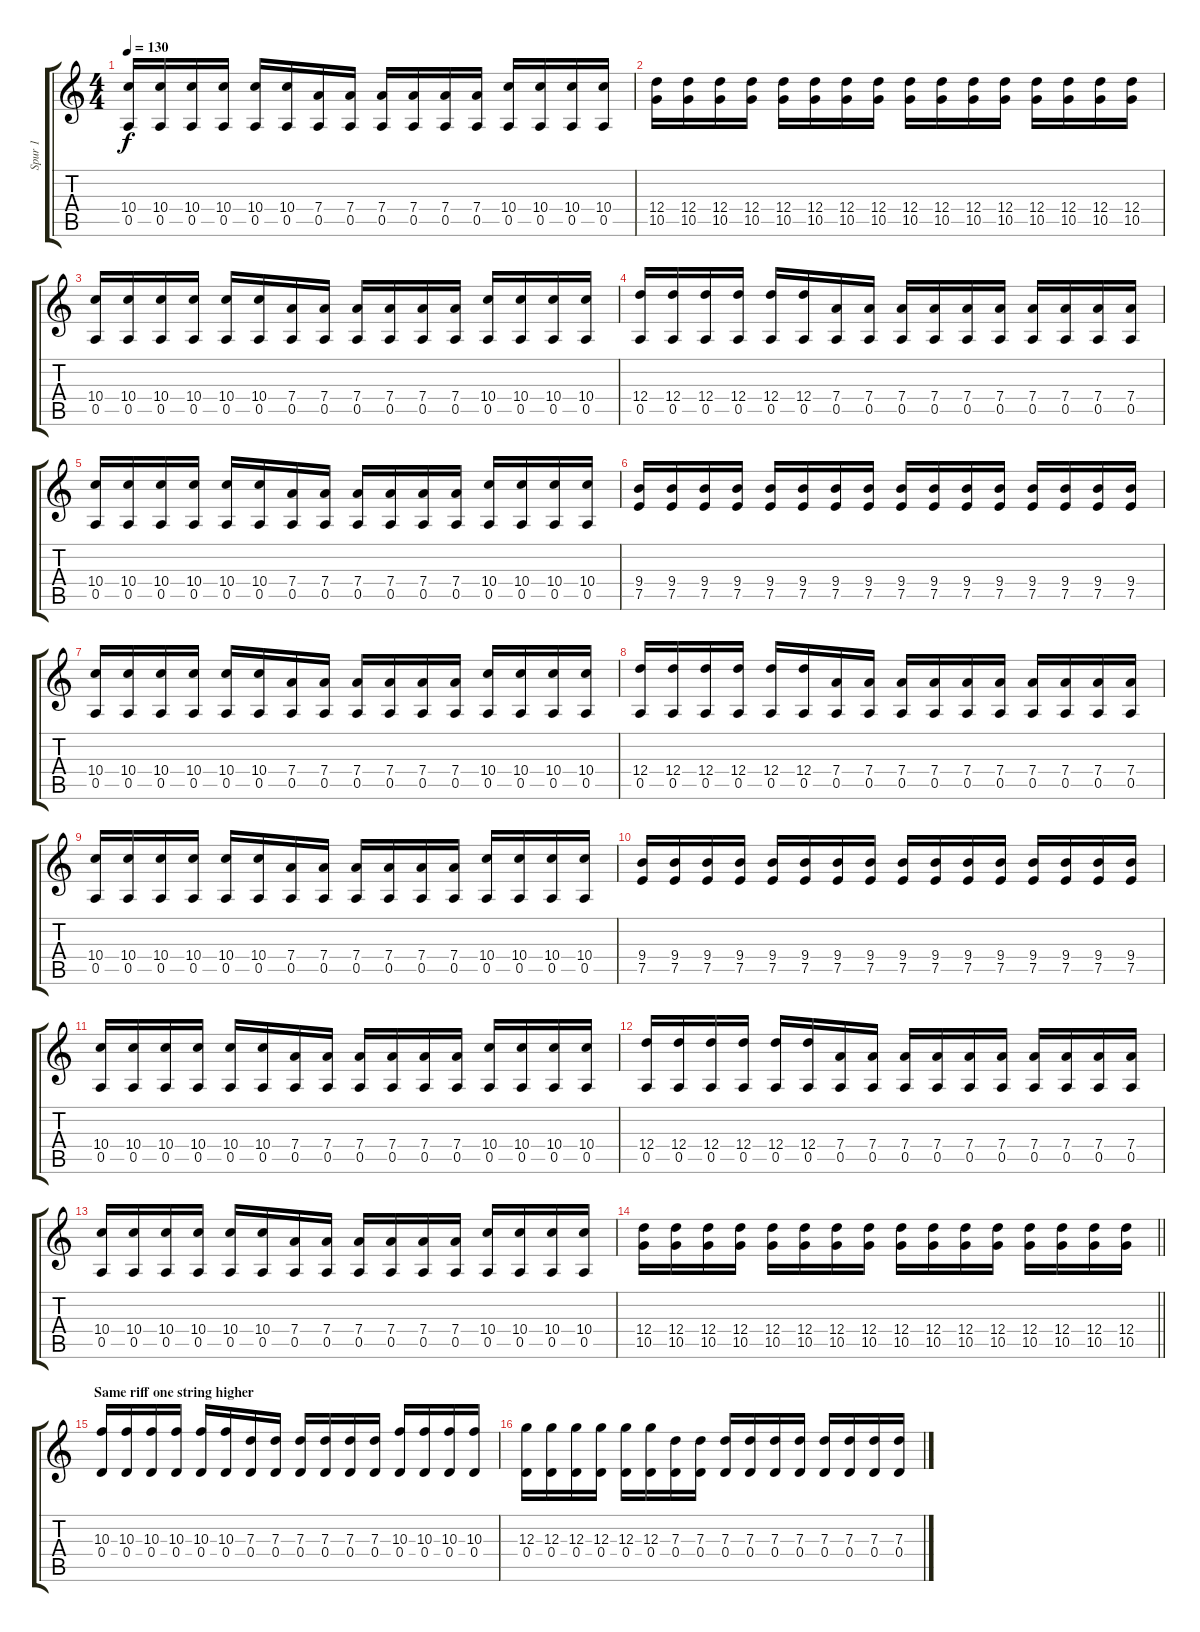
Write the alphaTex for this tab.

\track ("Spur 1" "Spur 1") {instrument distortionguitar}
\staff {score tabs}
\tuning (E4 B3 G3 D3 A2 E2) {hide}
\ts (4 4)
\tempo 130
\clef g2
\ks c
(10.4 0.5).16{dy f} (10.4 0.5).16 (10.4 0.5).16 (10.4 0.5).16 (10.4 0.5).16 (10.4 0.5).16 (7.4 0.5).16 (7.4 0.5).16 (7.4 0.5).16 (7.4 0.5).16 (7.4 0.5).16 (7.4 0.5).16 (10.4 0.5).16 (10.4 0.5).16 (10.4 0.5).16 (10.4 0.5).16 |
(12.4 10.5).16 (12.4 10.5).16 (12.4 10.5).16 (12.4 10.5).16 (12.4 10.5).16 (12.4 10.5).16 (12.4 10.5).16 (12.4 10.5).16 (12.4 10.5).16 (12.4 10.5).16 (12.4 10.5).16 (12.4 10.5).16 (12.4 10.5).16 (12.4 10.5).16 (12.4 10.5).16 (12.4 10.5).16 |
(10.4 0.5).16 (10.4 0.5).16 (10.4 0.5).16 (10.4 0.5).16 (10.4 0.5).16 (10.4 0.5).16 (7.4 0.5).16 (7.4 0.5).16 (7.4 0.5).16 (7.4 0.5).16 (7.4 0.5).16 (7.4 0.5).16 (10.4 0.5).16 (10.4 0.5).16 (10.4 0.5).16 (10.4 0.5).16 |
(12.4 0.5).16 (12.4 0.5).16 (12.4 0.5).16 (12.4 0.5).16 (12.4 0.5).16 (12.4 0.5).16 (7.4 0.5).16 (7.4 0.5).16 (7.4 0.5).16 (7.4 0.5).16 (7.4 0.5).16 (7.4 0.5).16 (7.4 0.5).16 (7.4 0.5).16 (7.4 0.5).16 (7.4 0.5).16 |
(10.4 0.5).16 (10.4 0.5).16 (10.4 0.5).16 (10.4 0.5).16 (10.4 0.5).16 (10.4 0.5).16 (7.4 0.5).16 (7.4 0.5).16 (7.4 0.5).16 (7.4 0.5).16 (7.4 0.5).16 (7.4 0.5).16 (10.4 0.5).16 (10.4 0.5).16 (10.4 0.5).16 (10.4 0.5).16 |
(9.4 7.5).16 (9.4 7.5).16 (9.4 7.5).16 (9.4 7.5).16 (9.4 7.5).16 (9.4 7.5).16 (9.4 7.5).16 (9.4 7.5).16 (9.4 7.5).16 (9.4 7.5).16 (9.4 7.5).16 (9.4 7.5).16 (9.4 7.5).16 (9.4 7.5).16 (9.4 7.5).16 (9.4 7.5).16 |
(10.4 0.5).16 (10.4 0.5).16 (10.4 0.5).16 (10.4 0.5).16 (10.4 0.5).16 (10.4 0.5).16 (7.4 0.5).16 (7.4 0.5).16 (7.4 0.5).16 (7.4 0.5).16 (7.4 0.5).16 (7.4 0.5).16 (10.4 0.5).16 (10.4 0.5).16 (10.4 0.5).16 (10.4 0.5).16 |
(12.4 0.5).16 (12.4 0.5).16 (12.4 0.5).16 (12.4 0.5).16 (12.4 0.5).16 (12.4 0.5).16 (7.4 0.5).16 (7.4 0.5).16 (7.4 0.5).16 (7.4 0.5).16 (7.4 0.5).16 (7.4 0.5).16 (7.4 0.5).16 (7.4 0.5).16 (7.4 0.5).16 (7.4 0.5).16 |
(10.4 0.5).16 (10.4 0.5).16 (10.4 0.5).16 (10.4 0.5).16 (10.4 0.5).16 (10.4 0.5).16 (7.4 0.5).16 (7.4 0.5).16 (7.4 0.5).16 (7.4 0.5).16 (7.4 0.5).16 (7.4 0.5).16 (10.4 0.5).16 (10.4 0.5).16 (10.4 0.5).16 (10.4 0.5).16 |
(9.4 7.5).16 (9.4 7.5).16 (9.4 7.5).16 (9.4 7.5).16 (9.4 7.5).16 (9.4 7.5).16 (9.4 7.5).16 (9.4 7.5).16 (9.4 7.5).16 (9.4 7.5).16 (9.4 7.5).16 (9.4 7.5).16 (9.4 7.5).16 (9.4 7.5).16 (9.4 7.5).16 (9.4 7.5).16 |
(10.4 0.5).16 (10.4 0.5).16 (10.4 0.5).16 (10.4 0.5).16 (10.4 0.5).16 (10.4 0.5).16 (7.4 0.5).16 (7.4 0.5).16 (7.4 0.5).16 (7.4 0.5).16 (7.4 0.5).16 (7.4 0.5).16 (10.4 0.5).16 (10.4 0.5).16 (10.4 0.5).16 (10.4 0.5).16 |
(12.4 0.5).16 (12.4 0.5).16 (12.4 0.5).16 (12.4 0.5).16 (12.4 0.5).16 (12.4 0.5).16 (7.4 0.5).16 (7.4 0.5).16 (7.4 0.5).16 (7.4 0.5).16 (7.4 0.5).16 (7.4 0.5).16 (7.4 0.5).16 (7.4 0.5).16 (7.4 0.5).16 (7.4 0.5).16 |
(10.4 0.5).16 (10.4 0.5).16 (10.4 0.5).16 (10.4 0.5).16 (10.4 0.5).16 (10.4 0.5).16 (7.4 0.5).16 (7.4 0.5).16 (7.4 0.5).16 (7.4 0.5).16 (7.4 0.5).16 (7.4 0.5).16 (10.4 0.5).16 (10.4 0.5).16 (10.4 0.5).16 (10.4 0.5).16 |
\barLineRight lightlight
(12.4 10.5).16 (12.4 10.5).16 (12.4 10.5).16 (12.4 10.5).16 (12.4 10.5).16 (12.4 10.5).16 (12.4 10.5).16 (12.4 10.5).16 (12.4 10.5).16 (12.4 10.5).16 (12.4 10.5).16 (12.4 10.5).16 (12.4 10.5).16 (12.4 10.5).16 (12.4 10.5).16 (12.4 10.5).16 |
\section ("" "Same riff one string higher")
(10.3 0.4).16 (10.3 0.4).16 (10.3 0.4).16 (10.3 0.4).16 (10.3 0.4).16 (10.3 0.4).16 (7.3 0.4).16 (7.3 0.4).16 (7.3 0.4).16 (7.3 0.4).16 (7.3 0.4).16 (7.3 0.4).16 (10.3 0.4).16 (10.3 0.4).16 (10.3 0.4).16 (10.3 0.4).16 |
(12.3 0.4).16 (12.3 0.4).16 (12.3 0.4).16 (12.3 0.4).16 (12.3 0.4).16 (12.3 0.4).16 (7.3 0.4).16 (7.3 0.4).16 (7.3 0.4).16 (7.3 0.4).16 (7.3 0.4).16 (7.3 0.4).16 (7.3 0.4).16 (7.3 0.4).16 (7.3 0.4).16 (7.3 0.4).16
